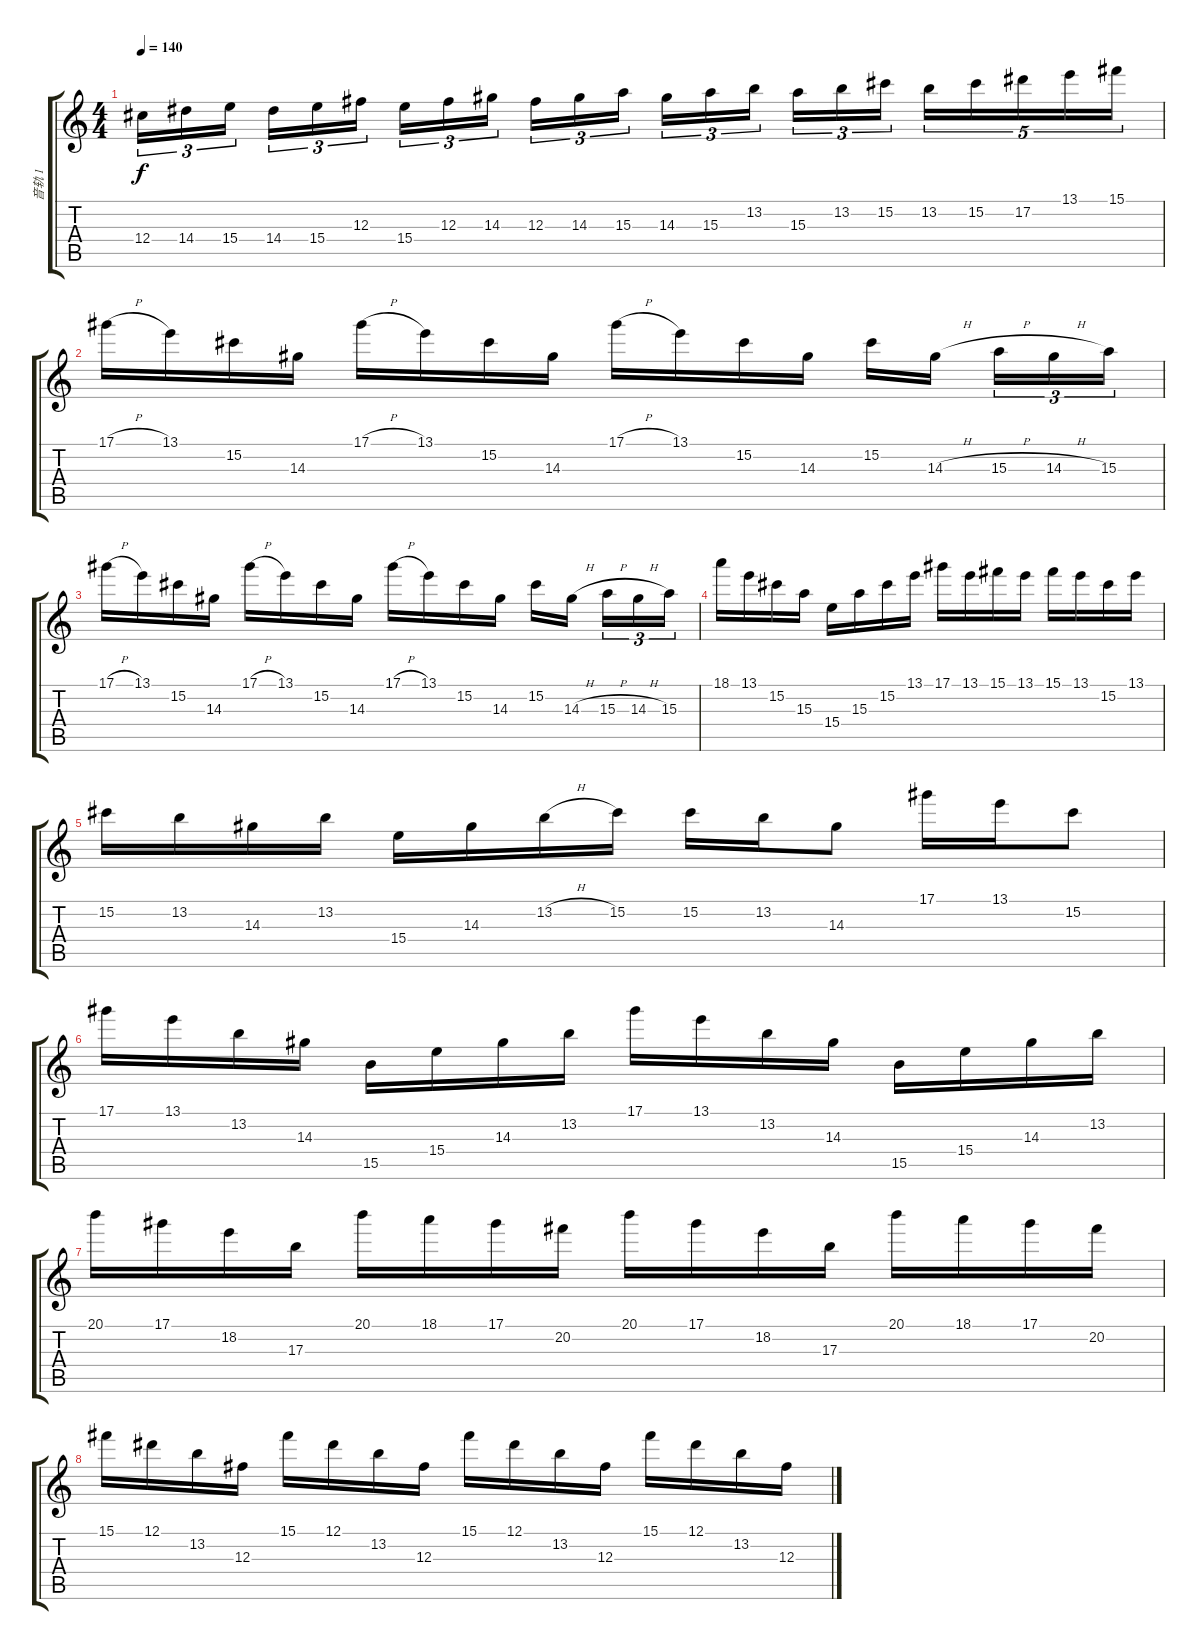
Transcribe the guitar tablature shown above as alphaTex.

\track ("音轨 1" "音轨 1") {instrument distortionguitar}
\staff {score tabs}
\tuning (Eb4 Bb3 Gb3 Db3 Ab2 Eb2) {hide}
\ts (4 4)
\tempo 140
\clef g2
\ks c
12.4.16{tu (3 2) dy f} 14.4.16{tu (3 2)} 15.4.16{tu (3 2)} 14.4.16{tu (3 2)} 15.4.16{tu (3 2)} 12.3.16{tu (3 2)} 15.4.16{tu (3 2)} 12.3.16{tu (3 2)} 14.3.16{tu (3 2)} 12.3.16{tu (3 2)} 14.3.16{tu (3 2)} 15.3.16{tu (3 2)} 14.3.16{tu (3 2)} 15.3.16{tu (3 2)} 13.2.16{tu (3 2)} 15.3.16{tu (3 2)} 13.2.16{tu (3 2)} 15.2.16{tu (3 2)} 13.2.16{tu (5 4)} 15.2.16{tu (5 4)} 17.2.16{tu (5 4)} 13.1.16{tu (5 4)} 15.1.16{tu (5 4)} |
17.1{h}.16 13.1.16 15.2.16 14.3.16 17.1{h}.16 13.1.16 15.2.16 14.3.16 17.1{h}.16 13.1.16 15.2.16 14.3.16 15.2.16 14.3{h}.16 15.3{h}.16{tu (3 2)} 14.3{h}.16{tu (3 2)} 15.3.16{tu (3 2)} |
17.1{h}.16 13.1.16 15.2.16 14.3.16 17.1{h}.16 13.1.16 15.2.16 14.3.16 17.1{h}.16 13.1.16 15.2.16 14.3.16 15.2.16 14.3{h}.16 15.3{h}.16{tu (3 2)} 14.3{h}.16{tu (3 2)} 15.3.16{tu (3 2)} |
18.1.16 13.1.16 15.2.16 15.3.16 15.4.16 15.3.16 15.2.16 13.1.16 17.1.16 13.1.16 15.1.16 13.1.16 15.1.16 13.1.16 15.2.16 13.1.16 |
15.2.16 13.2.16 14.3.16 13.2.16 15.4.16 14.3.16 13.2{h}.16 15.2.16 15.2.16 13.2.16 14.3.8 17.1.16 13.1.16 15.2.8 |
17.1.16 13.1.16 13.2.16 14.3.16 15.5.16 15.4.16 14.3.16 13.2.16 17.1.16 13.1.16 13.2.16 14.3.16 15.5.16 15.4.16 14.3.16 13.2.16 |
20.1.16 17.1.16 18.2.16 17.3.16 20.1.16 18.1.16 17.1.16 20.2.16 20.1.16 17.1.16 18.2.16 17.3.16 20.1.16 18.1.16 17.1.16 20.2.16 |
15.1.16 12.1.16 13.2.16 12.3.16 15.1.16 12.1.16 13.2.16 12.3.16 15.1.16 12.1.16 13.2.16 12.3.16 15.1.16 12.1.16 13.2.16 12.3.16
